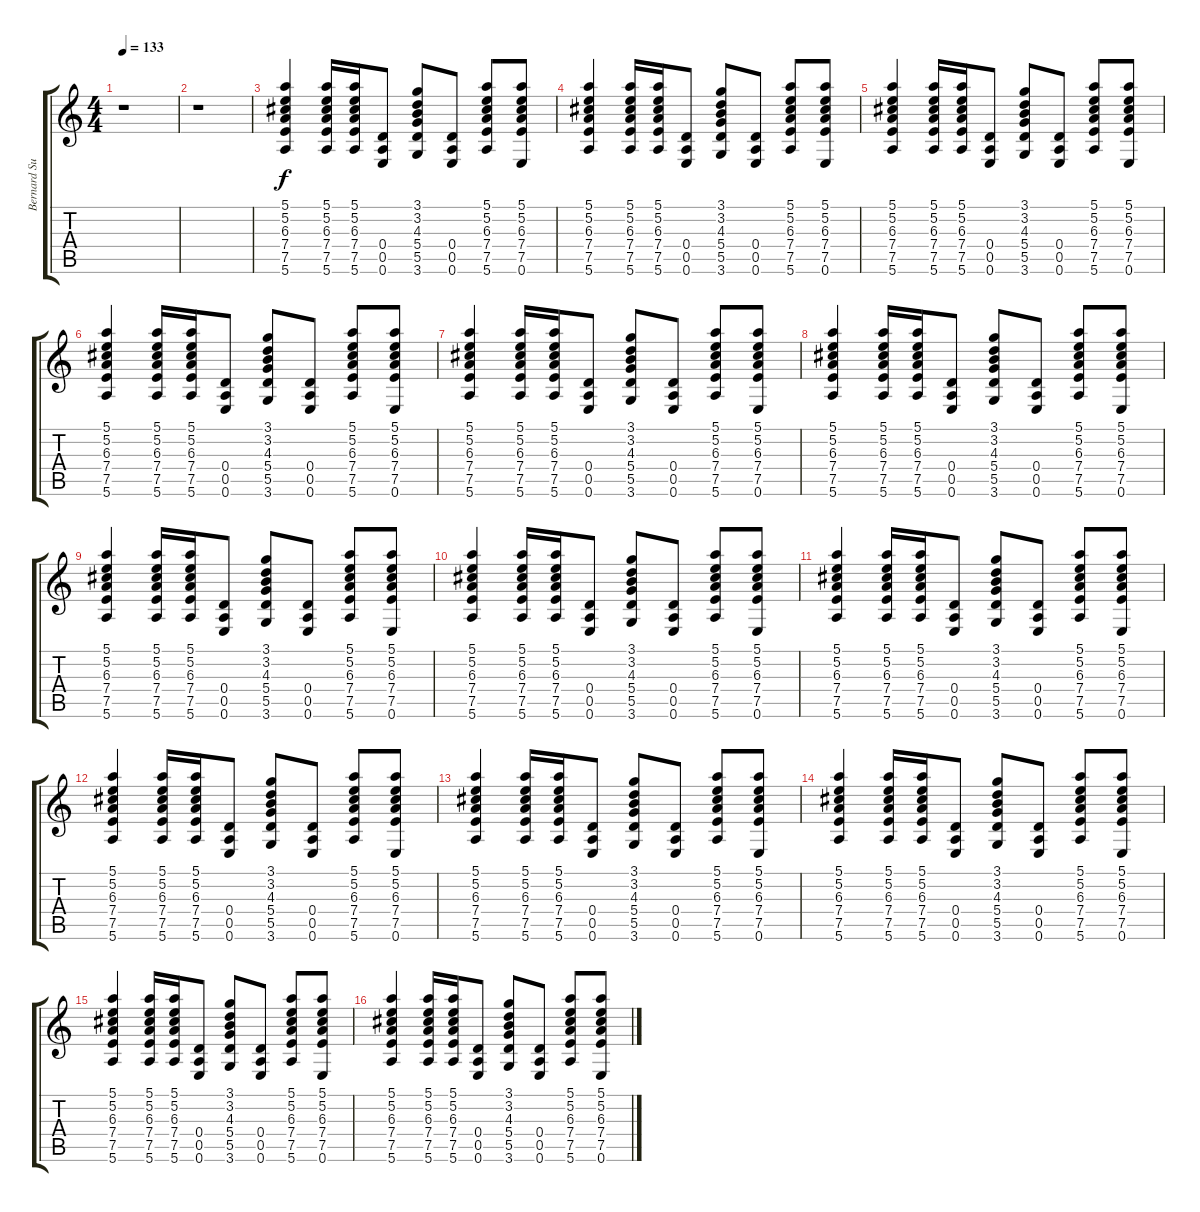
\track ("Bernard Sumner - Guitar" "Bernard Su") {instrument distortionguitar}
\staff {score tabs}
\tuning (E4 B3 G3 D3 A2 E2) {hide}
\ts (4 4)
\tempo 133
\clef g2
\ks c
r.1{dy mf} |
r.1 |
(5.1 5.2 6.3 7.4 7.5 5.6).4{dy f} (5.1 5.2 6.3 7.4 7.5 5.6).16 (5.1 5.2 6.3 7.4 7.5 5.6).16 (0.4 0.5 0.6).8 (3.1 3.2 4.3 5.4 5.5 3.6).8 (0.4 0.5 0.6).8 (5.1 5.2 6.3 7.4 7.5 5.6).8 (5.1 5.2 6.3 7.4 7.5 0.6).8 |
(5.1 5.2 6.3 7.4 7.5 5.6).4 (5.1 5.2 6.3 7.4 7.5 5.6).16 (5.1 5.2 6.3 7.4 7.5 5.6).16 (0.4 0.5 0.6).8 (3.1 3.2 4.3 5.4 5.5 3.6).8 (0.4 0.5 0.6).8 (5.1 5.2 6.3 7.4 7.5 5.6).8 (5.1 5.2 6.3 7.4 7.5 0.6).8 |
(5.1 5.2 6.3 7.4 7.5 5.6).4 (5.1 5.2 6.3 7.4 7.5 5.6).16 (5.1 5.2 6.3 7.4 7.5 5.6).16 (0.4 0.5 0.6).8 (3.1 3.2 4.3 5.4 5.5 3.6).8 (0.4 0.5 0.6).8 (5.1 5.2 6.3 7.4 7.5 5.6).8 (5.1 5.2 6.3 7.4 7.5 0.6).8 |
(5.1 5.2 6.3 7.4 7.5 5.6).4 (5.1 5.2 6.3 7.4 7.5 5.6).16 (5.1 5.2 6.3 7.4 7.5 5.6).16 (0.4 0.5 0.6).8 (3.1 3.2 4.3 5.4 5.5 3.6).8 (0.4 0.5 0.6).8 (5.1 5.2 6.3 7.4 7.5 5.6).8 (5.1 5.2 6.3 7.4 7.5 0.6).8 |
(5.1 5.2 6.3 7.4 7.5 5.6).4 (5.1 5.2 6.3 7.4 7.5 5.6).16 (5.1 5.2 6.3 7.4 7.5 5.6).16 (0.4 0.5 0.6).8 (3.1 3.2 4.3 5.4 5.5 3.6).8 (0.4 0.5 0.6).8 (5.1 5.2 6.3 7.4 7.5 5.6).8 (5.1 5.2 6.3 7.4 7.5 0.6).8 |
(5.1 5.2 6.3 7.4 7.5 5.6).4 (5.1 5.2 6.3 7.4 7.5 5.6).16 (5.1 5.2 6.3 7.4 7.5 5.6).16 (0.4 0.5 0.6).8 (3.1 3.2 4.3 5.4 5.5 3.6).8 (0.4 0.5 0.6).8 (5.1 5.2 6.3 7.4 7.5 5.6).8 (5.1 5.2 6.3 7.4 7.5 0.6).8 |
(5.1 5.2 6.3 7.4 7.5 5.6).4 (5.1 5.2 6.3 7.4 7.5 5.6).16 (5.1 5.2 6.3 7.4 7.5 5.6).16 (0.4 0.5 0.6).8 (3.1 3.2 4.3 5.4 5.5 3.6).8 (0.4 0.5 0.6).8 (5.1 5.2 6.3 7.4 7.5 5.6).8 (5.1 5.2 6.3 7.4 7.5 0.6).8 |
(5.1 5.2 6.3 7.4 7.5 5.6).4 (5.1 5.2 6.3 7.4 7.5 5.6).16 (5.1 5.2 6.3 7.4 7.5 5.6).16 (0.4 0.5 0.6).8 (3.1 3.2 4.3 5.4 5.5 3.6).8 (0.4 0.5 0.6).8 (5.1 5.2 6.3 7.4 7.5 5.6).8 (5.1 5.2 6.3 7.4 7.5 0.6).8 |
(5.1 5.2 6.3 7.4 7.5 5.6).4 (5.1 5.2 6.3 7.4 7.5 5.6).16 (5.1 5.2 6.3 7.4 7.5 5.6).16 (0.4 0.5 0.6).8 (3.1 3.2 4.3 5.4 5.5 3.6).8 (0.4 0.5 0.6).8 (5.1 5.2 6.3 7.4 7.5 5.6).8 (5.1 5.2 6.3 7.4 7.5 0.6).8 |
(5.1 5.2 6.3 7.4 7.5 5.6).4 (5.1 5.2 6.3 7.4 7.5 5.6).16 (5.1 5.2 6.3 7.4 7.5 5.6).16 (0.4 0.5 0.6).8 (3.1 3.2 4.3 5.4 5.5 3.6).8 (0.4 0.5 0.6).8 (5.1 5.2 6.3 7.4 7.5 5.6).8 (5.1 5.2 6.3 7.4 7.5 0.6).8 |
(5.1 5.2 6.3 7.4 7.5 5.6).4 (5.1 5.2 6.3 7.4 7.5 5.6).16 (5.1 5.2 6.3 7.4 7.5 5.6).16 (0.4 0.5 0.6).8 (3.1 3.2 4.3 5.4 5.5 3.6).8 (0.4 0.5 0.6).8 (5.1 5.2 6.3 7.4 7.5 5.6).8 (5.1 5.2 6.3 7.4 7.5 0.6).8 |
(5.1 5.2 6.3 7.4 7.5 5.6).4 (5.1 5.2 6.3 7.4 7.5 5.6).16 (5.1 5.2 6.3 7.4 7.5 5.6).16 (0.4 0.5 0.6).8 (3.1 3.2 4.3 5.4 5.5 3.6).8 (0.4 0.5 0.6).8 (5.1 5.2 6.3 7.4 7.5 5.6).8 (5.1 5.2 6.3 7.4 7.5 0.6).8 |
(5.1 5.2 6.3 7.4 7.5 5.6).4 (5.1 5.2 6.3 7.4 7.5 5.6).16 (5.1 5.2 6.3 7.4 7.5 5.6).16 (0.4 0.5 0.6).8 (3.1 3.2 4.3 5.4 5.5 3.6).8 (0.4 0.5 0.6).8 (5.1 5.2 6.3 7.4 7.5 5.6).8 (5.1 5.2 6.3 7.4 7.5 0.6).8 |
(5.1 5.2 6.3 7.4 7.5 5.6).4 (5.1 5.2 6.3 7.4 7.5 5.6).16 (5.1 5.2 6.3 7.4 7.5 5.6).16 (0.4 0.5 0.6).8 (3.1 3.2 4.3 5.4 5.5 3.6).8 (0.4 0.5 0.6).8 (5.1 5.2 6.3 7.4 7.5 5.6).8 (5.1 5.2 6.3 7.4 7.5 0.6).8
